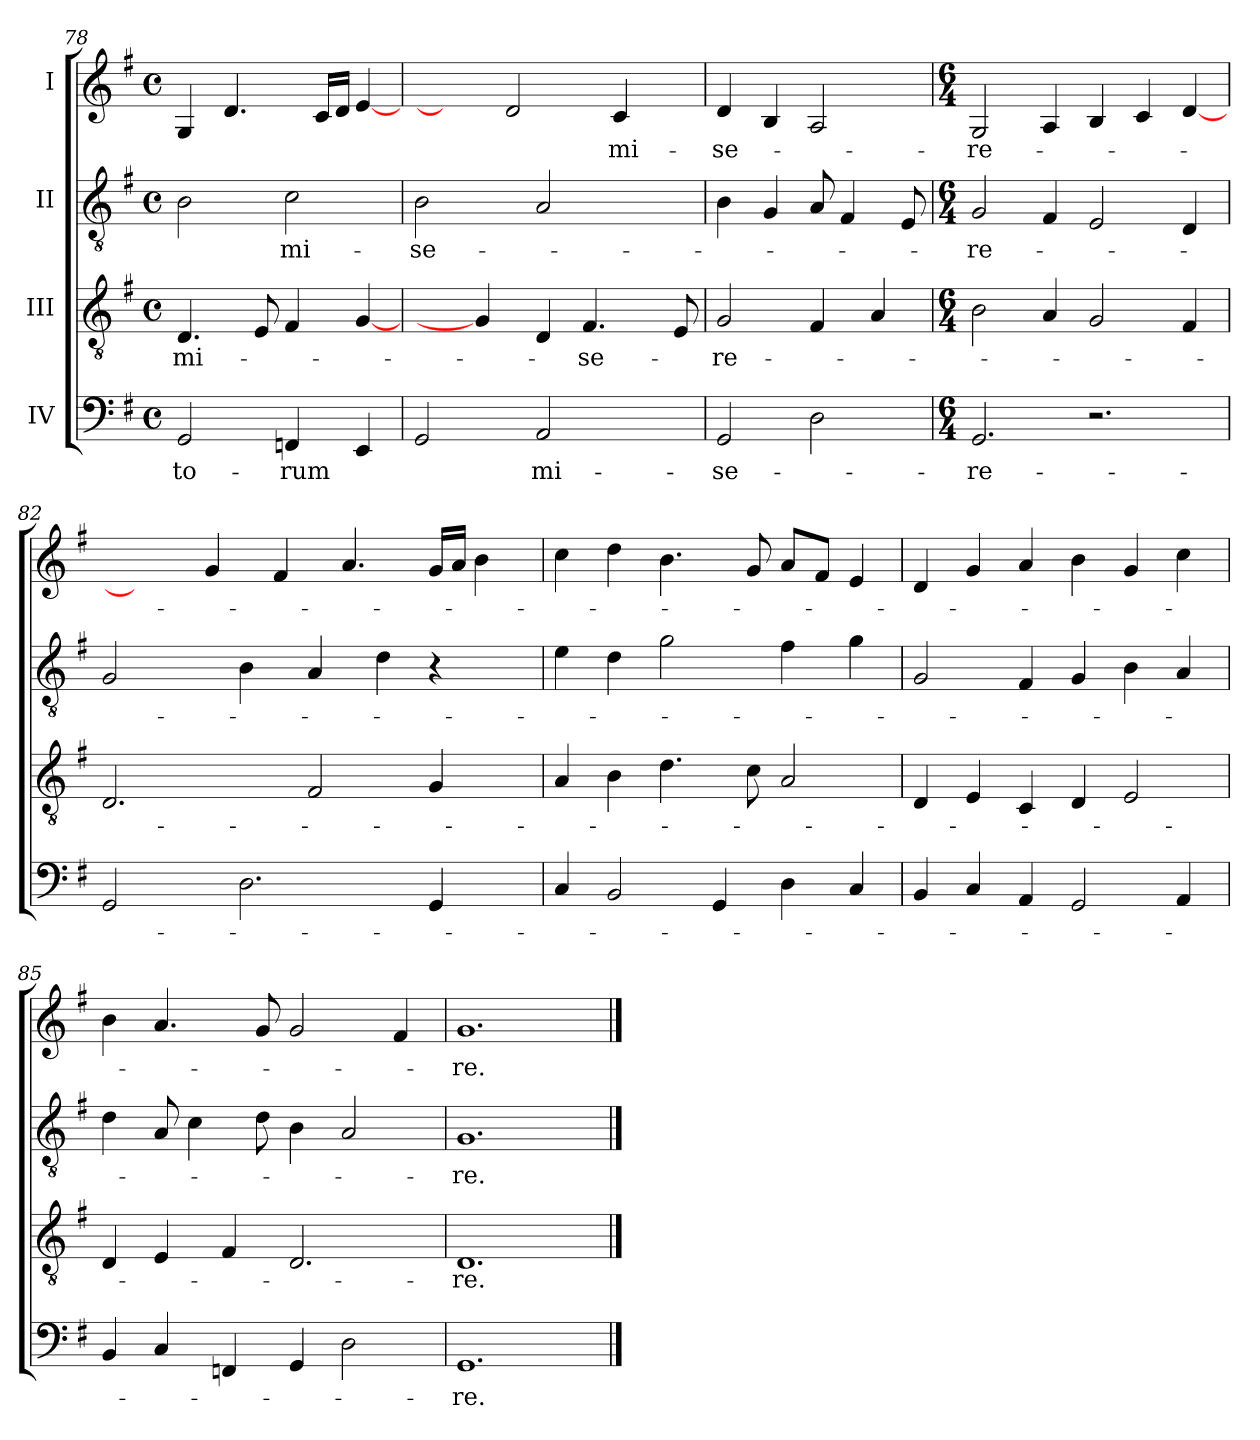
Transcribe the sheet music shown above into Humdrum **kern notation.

**kern	**text	**kern	**text	**kern	**text	**kern	**text
*part4	*part4	*part3	*part3	*part2	*part2	*part1	*part1
*staff4	*staff4	*staff3	*staff3	*staff2	*staff2	*staff1	*staff1
*I"IV	*	*I"III	*	*I"II	*	*I"I	*
*clefF4	*	*clefGv2	*	*clefGv2	*	*clefG2	*
*k[f#]	*	*k[f#]	*	*k[f#]	*	*k[f#]	*
*G:	*	*G:	*	*G:	*	*G:	*
*M4/4	*	*M4/4	*	*M4/4	*	*M4/4	*
*met(c)	*	*met(c)	*	*met(c)	*	*met(c)	*
=78	=78	=78	=78	=78	=78	=78	=78
2GG/	-to-	4.D/	mi-	2B\	.	4G/	.
.	.	.	.	.	.	4.d/	.
.	.	8E/	.	.	.	.	.
4FFn/	-rum	4F#/	.	2c\	mi-	.	.
.	.	.	.	.	.	16c/LL	.
.	.	.	.	.	.	16d/JJ	.
4EE/	.	[4G/	.	.	.	[4e/	.
=79	=79	=79	=79	=79	=79	=79	=79
2GG/	.	4G/yy	.	2B\	-se-	8e/Lyy	.
.	.	.	.	.	.	8e/]	.
.	.	4G/]	.	.	.	8d/J	.
.	.	.	.	.	.	2d/	.
2AA/	mi-	4D/	.	2A/	.	.	.
.	.	4.F#/	-se-	.	.	.	.
.	.	.	.	.	.	4c/	mi-
4ryy	.	.	.	4ryy	.	.	.
.	.	8E/	.	.	.	8ryy	.
=80	=80	=80	=80	=80	=80	=80	=80
2GG/	-se-	2G/	-re-	4B\	.	4d/	-se-
.	.	.	.	4G/	.	4B/	.
2D\	.	4F#/	.	8A/	.	2A/	.
.	.	.	.	4F#/	.	.	.
.	.	4A/	.	.	.	.	.
.	.	.	.	8E/	.	.	.
!!LO:LB:g=z
=81	=81	=81	=81	=81	=81	=81	=81
*M6/4	*	*M6/4	*	*M6/4	*	*M6/4	*
2.GG/	-re-	2B\	.	2G/	-re-	2G/	-re-
.	.	4A/	.	4F#/	.	4A/	.
2.r	.	2G/	.	2E/	.	4B/	.
.	.	.	.	.	.	4c/	.
.	.	4F#/	.	4D/	.	[4d/	.
=82	=82	=82	=82	=82	=82	=82	=82
2GG/	.	2.D/	.	2G/	.	8d/Lyy	.
.	.	.	.	.	.	8d/]	.
.	.	.	.	.	.	8e/J	.
.	.	.	.	.	.	4g/	.
2.D\	.	.	.	4B\	.	.	.
.	.	.	.	.	.	4f#/	.
.	.	2F#/	.	4A/	.	.	.
.	.	.	.	.	.	4.a/	.
.	.	.	.	4d\	.	.	.
4GG/	.	4G/	.	4r	.	16g/LL	.
.	.	.	.	.	.	16a/JJ	.
.	.	.	.	.	.	4b\	.
8ryy	.	8ryy	.	8ryy	.	.	.
=83	=83	=83	=83	=83	=83	=83	=83
4C/	.	4A/	.	4e\	.	4cc\	.
2BB/	.	4B\	.	4d\	.	4dd\	.
.	.	4.d\	.	2g\	.	4.b\	.
4GG/	.	.	.	.	.	.	.
.	.	8c\	.	.	.	8g/	.
4D\	.	2A/	.	4f#\	.	8a/L	.
.	.	.	.	.	.	8f#/J	.
4C/	.	.	.	4g\	.	4e/	.
=84	=84	=84	=84	=84	=84	=84	=84
4BB/	.	4D/	.	2G/	.	4d/	.
4C/	.	4E/	.	.	.	4g/	.
4AA/	.	4C/	.	4F#/	.	4a/	.
2GG/	.	4D/	.	4G/	.	4b\	.
.	.	2E/	.	4B\	.	4g/	.
4AA/	.	.	.	4A/	.	4cc\	.
=85	=85	=85	=85	=85	=85	=85	=85
4BB/	.	4D/	.	4d\	.	4b\	.
4C/	.	4E/	.	8A/	.	4.a/	.
.	.	.	.	4c\	.	.	.
4FFn/	.	4F#/	.	.	.	.	.
.	.	.	.	8d\	.	8g/	.
4GG/	.	2.D/	.	4B\	.	2g/	.
2D\	.	.	.	2A/	.	.	.
.	.	.	.	.	.	4f#/	.
=86	=86	=86	=86	=86	=86	=86	=86
1.GG	-re.	1.D	-re.	1.G	-re.	1.g	-re.
==	==	==	==	==	==	==	==
*-	*-	*-	*-	*-	*-	*-	*-
